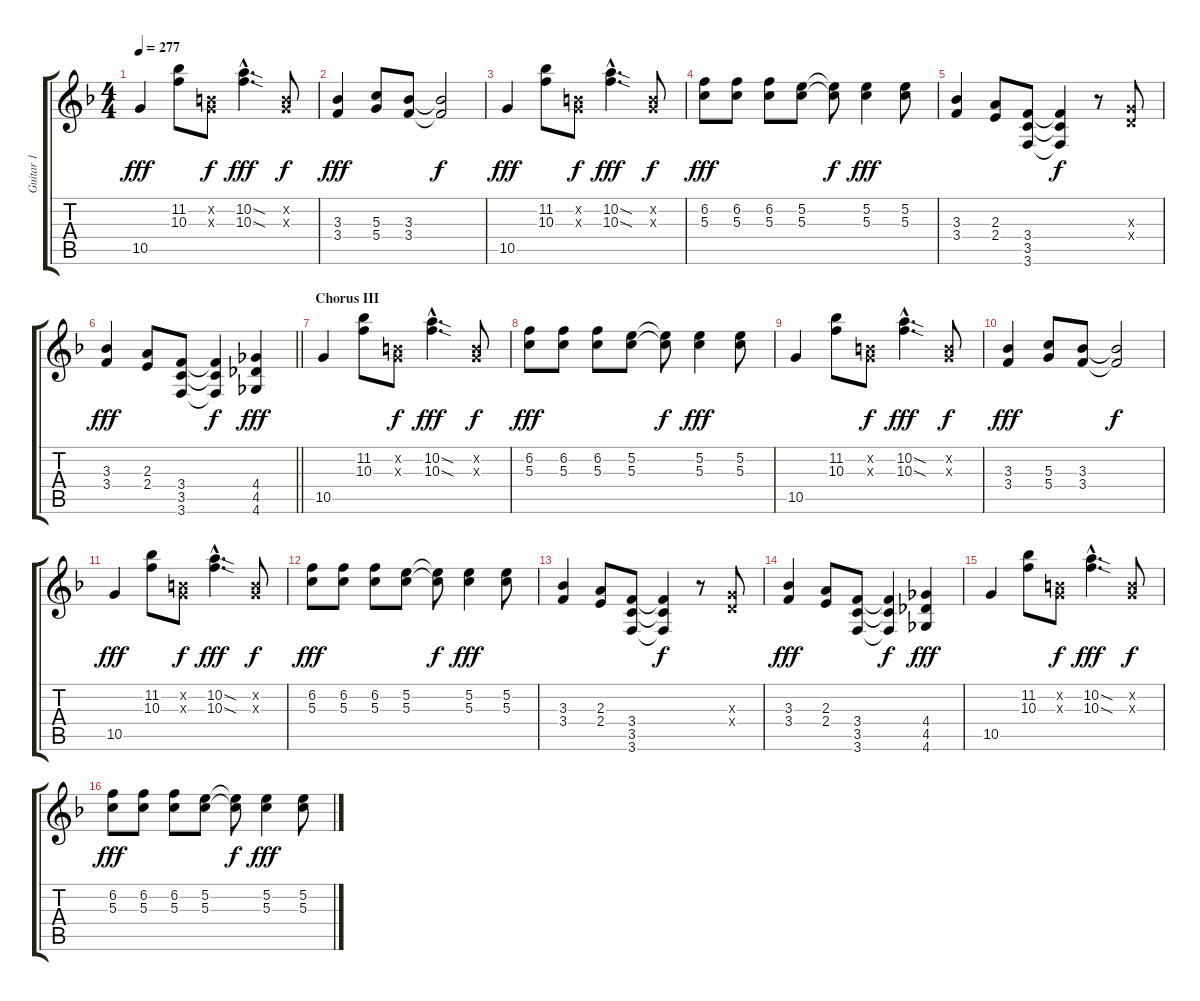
\track ("Guitar 1" "Guitar 1") {instrument distortionguitar}
\staff {score tabs}
\tuning (E4 B3 G3 D3 A2 D2) {hide}
\ts (4 4)
\tempo 277
\clef g2
\ks f
10.5.4{dy fff} (11.2 10.3).8 (0.2{x} 0.3{x}).8{dy f} (10.2{sod hac} 10.3{sod hac}).4{d dy fff} (0.2{x} 0.3{x}).8{dy f} |
(3.3 3.4).4{dy fff} (5.3 5.4).8 (3.3 3.4).8 (3.3{t} 3.4{t}).2{dy f} |
10.5.4{dy fff} (11.2 10.3).8 (0.2{x} 0.3{x}).8{dy f} (10.2{sod hac} 10.3{sod hac}).4{d dy fff} (0.2{x} 0.3{x}).8{dy f} |
(6.2 5.3).8{dy fff} (6.2 5.3).8 (6.2 5.3).8 (5.2 5.3).8 (5.2{t} 5.3{t}).8{dy f} (5.2 5.3).4{dy fff} (5.2 5.3).8 |
(3.3 3.4).4 (2.3 2.4).8 (3.4 3.5 3.6).8 (3.4{t} 3.5{t} 3.6{t}).4{dy f} r.8 (0.3{x} 0.4{x}).8 |
\barLineRight lightlight
(3.3 3.4).4{dy fff} (2.3 2.4).8 (3.4 3.5 3.6).8 (3.4{t} 3.5{t} 3.6{t}).4{dy f} (4.4 4.5 4.6).4{dy fff} |
\section ("" "Chorus III")
10.5.4 (11.2 10.3).8 (0.2{x} 0.3{x}).8{dy f} (10.2{sod hac} 10.3{sod hac}).4{d dy fff} (0.2{x} 0.3{x}).8{dy f} |
(6.2 5.3).8{dy fff} (6.2 5.3).8 (6.2 5.3).8 (5.2 5.3).8 (5.2{t} 5.3{t}).8{dy f} (5.2 5.3).4{dy fff} (5.2 5.3).8 |
10.5.4 (11.2 10.3).8 (0.2{x} 0.3{x}).8{dy f} (10.2{sod hac} 10.3{sod hac}).4{d dy fff} (0.2{x} 0.3{x}).8{dy f} |
(3.3 3.4).4{dy fff} (5.3 5.4).8 (3.3 3.4).8 (3.3{t} 3.4{t}).2{dy f} |
10.5.4{dy fff} (11.2 10.3).8 (0.2{x} 0.3{x}).8{dy f} (10.2{sod hac} 10.3{sod hac}).4{d dy fff} (0.2{x} 0.3{x}).8{dy f} |
(6.2 5.3).8{dy fff} (6.2 5.3).8 (6.2 5.3).8 (5.2 5.3).8 (5.2{t} 5.3{t}).8{dy f} (5.2 5.3).4{dy fff} (5.2 5.3).8 |
(3.3 3.4).4 (2.3 2.4).8 (3.4 3.5 3.6).8 (3.4{t} 3.5{t} 3.6{t}).4{dy f} r.8 (0.3{x} 0.4{x}).8 |
(3.3 3.4).4{dy fff} (2.3 2.4).8 (3.4 3.5 3.6).8 (3.4{t} 3.5{t} 3.6{t}).4{dy f} (4.4 4.5 4.6).4{dy fff} |
10.5.4 (11.2 10.3).8 (0.2{x} 0.3{x}).8{dy f} (10.2{sod hac} 10.3{sod hac}).4{d dy fff} (0.2{x} 0.3{x}).8{dy f} |
(6.2 5.3).8{dy fff} (6.2 5.3).8 (6.2 5.3).8 (5.2 5.3).8 (5.2{t} 5.3{t}).8{dy f} (5.2 5.3).4{dy fff} (5.2 5.3).8
